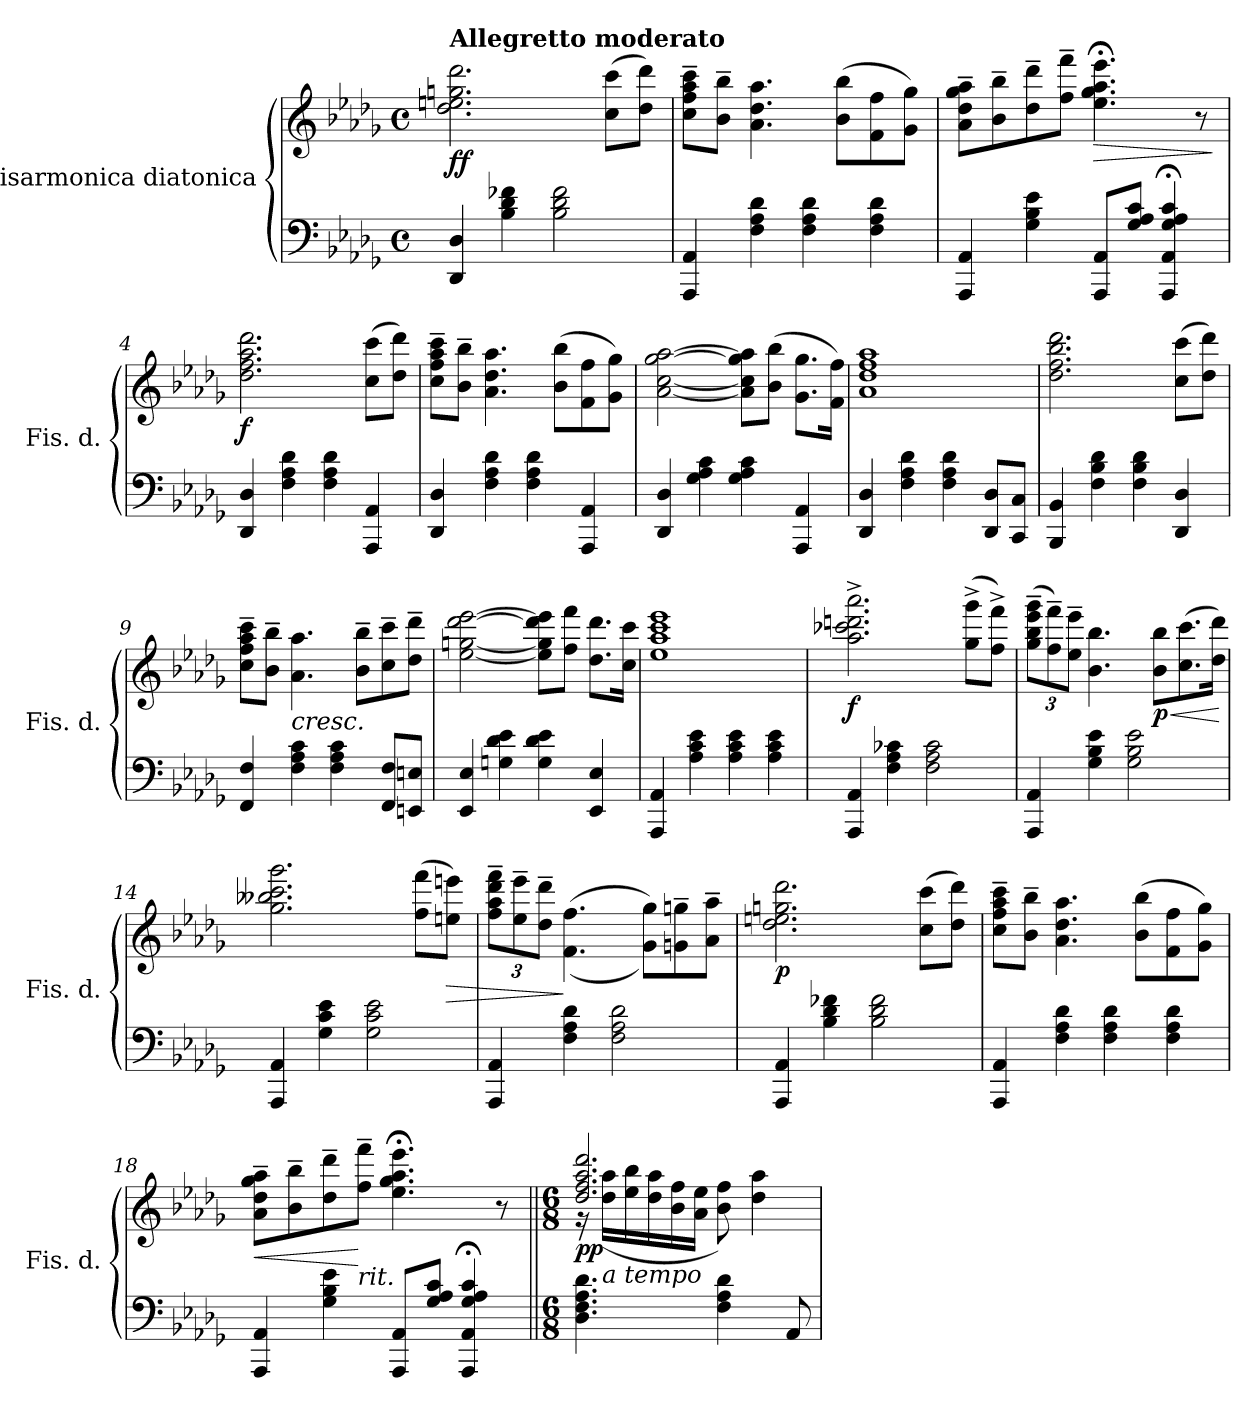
**kern	**kern	**dynam
*part1	*part1	*part1
*staff2	*staff1	*staff1/2
*I"Fisarmonica diatonica	*	*
*I'Fis. d.	*	*
*clefF4	*clefG2	*
*k[b-e-a-d-g-]	*k[b-e-a-d-g-]	*
*M4/4	*M4/4	*
*met(c)	*met(c)	*
=1	=1	=1
!	!LO:TX:a:B:t=Allegretto moderato	!
!	!	!LO:DY:b
4DD-/ 4D-/	2.dd-\ 2.een\ 2.ggn\ 2.ddd-\	ff
4B-\ 4d-\ 4f-X\	.	.
2B-\ 2d-\ 2f-\	.	.
.	(>8cc\ 8ccc\L	.
.	8dd-\ 8ddd-\J)	.
=2	=2	=2
4AAA-/ 4AA-/	8cc\~ 8ff\~ 8aa-\~ 8ccc\~L	.
.	8b-\~ 8bb-\~J	.
4F\ 4A-\ 4d-\	4.a-\ 4.dd-\ 4.aa-\	.
4F\ 4A-\ 4d-\	.	.
.	(>8b-\ 8bb-\L	.
4F\ 4A-\ 4d-\	8f\ 8ff\	.
.	8g-\ 8gg-\J)	.
=3	=3	=3
4AAA-/ 4AA-/	8a-\~ 8dd-\~ 8gg-\~ 8aa-\~L	.
.	8b-\~ 8bb-\~	.
4G-\ 4B-\ 4e-\	8dd-\~ 8ddd-\~	.
.	8ff\~ 8fff\~J	.
!	!	!LO:HP:b
8AAA-/ 8AA-/L	4.ee-\;< 4.gg-\;< 4.aa-\;< 4.eee-\;<	>
8G-/ 8A-/ 8c/J	.	.
4AAA-/;< 4AA-/;< 4G-/;< 4A-/;< 4c/;<	.	.
.	8r	.
.	.	]
!!LO:LB:g=z
=4	=4	=4
!	!	!LO:DY:b
4DD-/ 4D-/	2.dd-\ 2.ff\ 2.aa-\ 2.ddd-\	f
4F\ 4A-\ 4d-\	.	.
4F\ 4A-\ 4d-\	.	.
4AAA-/ 4AA-/	(>8cc\ 8ccc\L	.
.	8dd-\ 8ddd-\J)	.
=5	=5	=5
4DD-/ 4D-/	8cc\~ 8ff\~ 8aa-\~ 8ccc\~L	.
.	8b-\~ 8bb-\~J	.
4F\ 4A-\ 4d-\	4.a-\ 4.dd-\ 4.aa-\	.
4F\ 4A-\ 4d-\	.	.
.	(>8b-\ 8bb-\L	.
4AAA-/ 4AA-/	8f\ 8ff\	.
.	8g-\ 8gg-\J)	.
=6	=6	=6
4DD-/ 4D-/	[2a-\ [2cc\ [2gg-\ [2aa-\	.
4G-\ 4A-\ 4c\	.	.
4G-\ 4A-\ 4c\	8a-\] 8cc\] 8gg-\] 8aa-\]L	.
.	(>8b-\ 8bb-\J	.
4AAA-/ 4AA-/	8.g-\ 8.gg-\L	.
.	16f\ 16ff\Jk)	.
=7	=7	=7
4DD-/ 4D-/	1a- 1dd- 1ff 1aa-	.
4F\ 4A-\ 4d-\	.	.
4F\ 4A-\ 4d-\	.	.
8DD-/ 8D-/L	.	.
8CC/ 8C/J	.	.
=8	=8	=8
4BBB-/ 4BB-/	2.dd-\ 2.ff\ 2.bb-\ 2.ddd-\	.
4F\ 4B-\ 4d-\	.	.
4F\ 4B-\ 4d-\	.	.
4DD-/ 4D-/	(>8cc\ 8ccc\L	.
.	8dd-\ 8ddd-\J)	.
!!LO:LB:g=z
=9	=9	=9
4FF/ 4F/	8cc\~ 8ff\~ 8aa-\~ 8ccc\~L	.
.	8b-\~ 8bb-\~J	.
!	!LO:TX:b:i:t=cresc.	!
4F\ 4A-\ 4c\	4.a-\ 4.aa-\	.
4F\ 4A-\ 4c\	.	.
.	8b-\~ 8bb-\~L	.
8FF/ 8F/L	8cc\~ 8ccc\~	.
8EEn/ 8En/J	8dd-\~ 8ddd-\~J	.
=10	=10	=10
4EE-/ 4E-/	[2ee-\ [2ggn\ [2ddd-\ [2eee-\	.
4Gn\ 4d-\ 4e-\	.	.
4G\ 4d-\ 4e-\	8ee-\] 8gg\] 8ddd-\] 8eee-\]L	.
.	8ff\ 8fff\J	.
4EE-/ 4E-/	8.dd-\ 8.ddd-\L	.
.	16cc\ 16ccc\Jk	.
=11	=11	=11
4AAA-/ 4AA-/	1ee- 1aa- 1ccc 1eee-	.
4A-\ 4c\ 4e-\	.	.
4A-\ 4c\ 4e-\	.	.
4A-\ 4c\ 4e-\	.	.
=12	=12	=12
!	!	!LO:DY:b
4AAA-/ 4AA-/	2.aa-\^ 2.ccc-X\^ 2.dddn\^ 2.aaa-\^	f
4F\ 4A-\ 4c-X\	.	.
2F\ 2A-\ 2c-\	.	.
.	(>8gg-\^ 8ggg-\^L	.
.	8ff\^ 8fff\^J)	.
=13	=13	=13
4AAA-/ 4AA-/	(>12gg-\~ 12bb-\~ 12eee-\~ 12ggg-\~L	.
.	12ff\~ 12fff\~)	.
.	12ee-\~ 12eee-\~J	.
4G-\ 4B-\ 4e-\	4.b-\ 4.bb-\	.
2G-\ 2B-\ 2e-\	.	.
!	!	!LO:HP:b
!	!	!LO:DY:n=1:b
.	8b-\ 8bb-\L	< p
.	(>8.cc\ 8.ccc\	.
.	16dd-\ 16ddd-\Jk)	.
.	.	[
!!LO:LB:g=z
=14	=14	=14
4AAA-/ 4AA-/	2.gg-\ 2.bb--X\ 2.ccc\ 2.ggg-\	.
4G-\ 4c\ 4e-\	.	.
2G-\ 2c\ 2e-\	.	.
.	(>8ff\ 8fff\L	.
!	!	!LO:HP:b
.	8een\ 8eeen\J)	>
=15	=15	=15
4AAA-/ 4AA-/	12ff\~ 12aa-\~ 12ddd-\~ 12fff\~L	.
.	12ee-\~ 12eee-\~	.
.	12dd-\~ 12ddd-\~J	.
4F\ 4A-\ 4d-\	(>(<4.f\ 4.ff\	]
2F\ 2A-\ 2d-\	.	.
.	8g-\ 8gg-\L))	.
.	8gn\~ 8ggn\~	.
.	8a-\~ 8aa-\~J	.
=16	=16	=16
!	!	!LO:DY:b
4AAA-/ 4AA-/	2.dd-\ 2.een\ 2.ggn\ 2.ddd-\	p
4B-\ 4d-\ 4f-X\	.	.
2B-\ 2d-\ 2f-\	.	.
.	(>8cc\ 8ccc\L	.
.	8dd-\ 8ddd-\J)	.
=17	=17	=17
4AAA-/ 4AA-/	8cc\~ 8ff\~ 8aa-\~ 8ccc\~L	.
.	8b-\~ 8bb-\~J	.
4F\ 4A-\ 4d-\	4.a-\ 4.dd-\ 4.aa-\	.
4F\ 4A-\ 4d-\	.	.
.	(>8b-\ 8bb-\L	.
4F\ 4A-\ 4d-\	8f\ 8ff\	.
.	8g-\ 8gg-\J)	.
!!LO:LB:g=z
=18	=18	=18
!	!	!LO:HP:b
4AAA-/ 4AA-/	8a-\~ 8dd-\~ 8gg-\~ 8aa-\~L	<
.	8b-\~ 8bb-\~	.
4G-\ 4B-\ 4e-\	8dd-\~ 8ddd-\~	.
!	!LO:TX:b:i:t=rit.	!
.	8ff\~ 8fff\~J	[
8AAA-/ 8AA-/L	4.ee-\;< 4.gg-\;< 4.aa-\;< 4.eee-\;<	.
8G-/ 8A-/ 8c/J	.	.
4AAA-/;< 4AA-/;< 4G-/;< 4A-/;< 4c/;<	.	.
.	8r	.
!!LO:PB:g=z
=19||	=19||	=19||
*M6/8	*M6/8	*
*	*MM90	*
*	*^	*
!	!	!	!LO:DY:b
4.D-\ 4.F\ 4.A-\ 4.d-\	2.dd-/ 2.ff/ 2.aa-/ 2.ddd-/	16r	pp
!	!	!LO:TX:b:i:t=a tempo	!
.	.	(>16dd-\ 16aa-\LL	.
.	.	16ee-\ 16bb-\	.
.	.	16dd-\ 16aa-\	.
.	.	16b-\ 16ff\	.
.	.	16a-\ 16ee-\JJ	.
4F\ 4A-\ 4d-\	.	8b-\ 8ff\)	.
.	.	4dd-\ 4aa-\	.
8AA-/	.	.	.
*	*v	*v	*
=	=	=
*-	*-	*-
